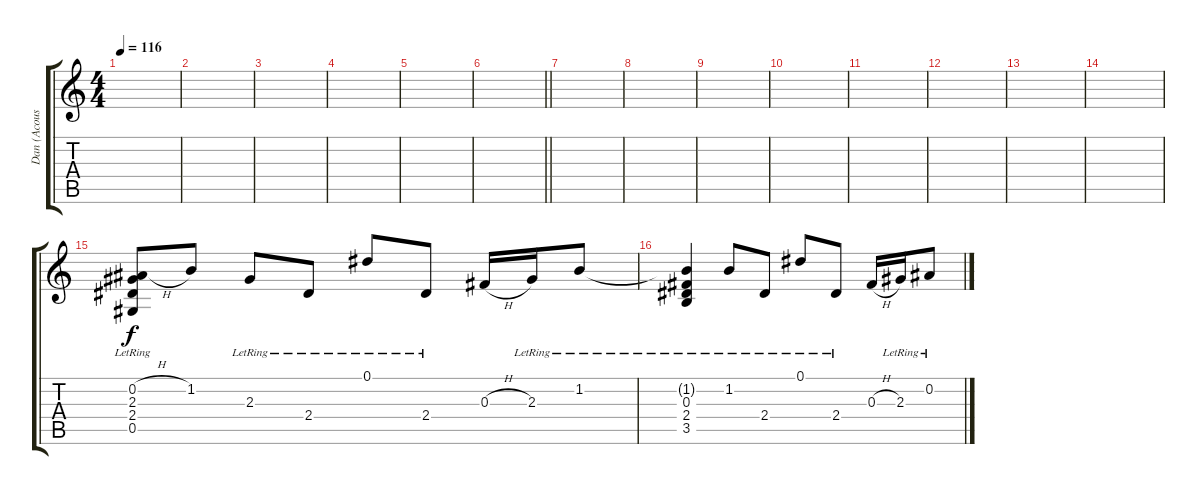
\track ("Dan (Acoustic)" "Dan (Acous") {instrument acousticguitarsteel}
\staff {score tabs}
\tuning (Eb4 Bb3 Gb3 Db3 Ab2 Eb2) {hide}
\ts (4 4)
\tempo 116
\clef g2
\ks c
|
|
|
|
|
\barLineRight lightlight
|
|
|
|
|
|
|
|
|
(0.2{h} 2.3{lr} 2.4{lr} 0.5{lr}).8 1.2.8 2.3{lr}.8 2.4{lr}.8 0.1{lr}.8 2.4{lr}.8 0.3{h}.16 2.3{lr}.16 1.2{lr}.8 |
(1.2{t} 0.3{lr} 2.4 3.5{lr}).4 1.2{lr}.8 2.4{lr}.8 0.1{lr}.8 2.4{lr}.8 0.3{h}.16 2.3{lr}.16 0.2{lr}.8
